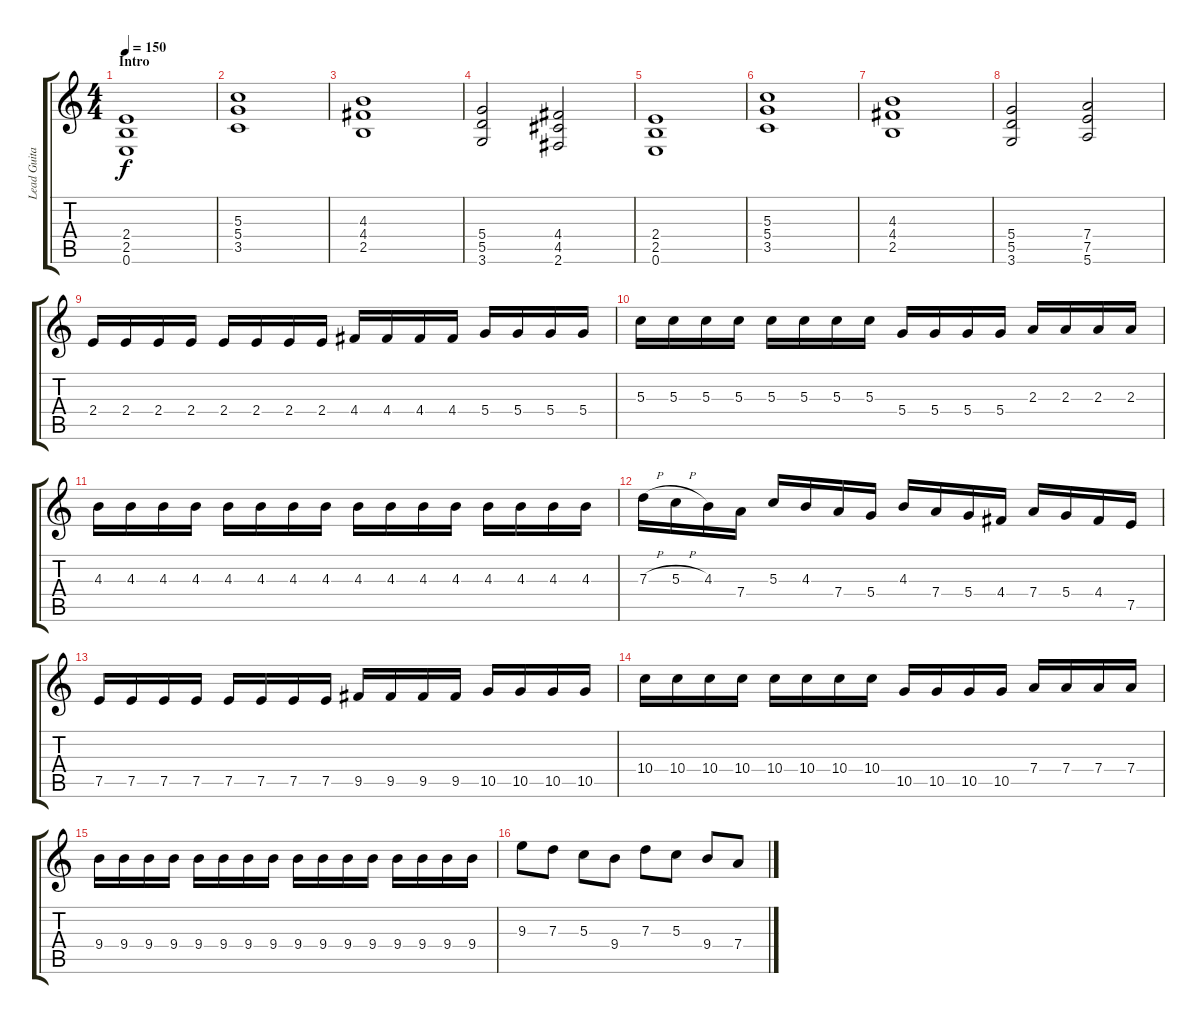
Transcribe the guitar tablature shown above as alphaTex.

\track ("Lead Guitar II (Dist)" "Lead Guita") {instrument distortionguitar}
\staff {score tabs}
\tuning (E4 B3 G3 D3 A2 E2) {hide}
\ts (4 4)
\section ("" "Intro")
\tempo 150
\clef g2
\ks c
(2.4 2.5 0.6).1{dy f instrument distortionguitar} |
(5.3 5.4 3.5).1 |
(4.3 4.4 2.5).1 |
(5.4 5.5 3.6).2 (4.4 4.5 2.6).2 |
(2.4 2.5 0.6).1 |
(5.3 5.4 3.5).1 |
(4.3 4.4 2.5).1 |
(5.4 5.5 3.6).2 (7.4 7.5 5.6).2 |
2.4.16 2.4.16 2.4.16 2.4.16 2.4.16 2.4.16 2.4.16 2.4.16 4.4.16 4.4.16 4.4.16 4.4.16 5.4.16 5.4.16 5.4.16 5.4.16 |
5.3.16 5.3.16 5.3.16 5.3.16 5.3.16 5.3.16 5.3.16 5.3.16 5.4.16 5.4.16 5.4.16 5.4.16 2.3.16 2.3.16 2.3.16 2.3.16 |
4.3.16 4.3.16 4.3.16 4.3.16 4.3.16 4.3.16 4.3.16 4.3.16 4.3.16 4.3.16 4.3.16 4.3.16 4.3.16 4.3.16 4.3.16 4.3.16 |
7.3{h}.16 5.3{h}.16 4.3.16 7.4.16 5.3.16 4.3.16 7.4.16 5.4.16 4.3.16 7.4.16 5.4.16 4.4.16 7.4.16 5.4.16 4.4.16 7.5.16 |
7.5.16 7.5.16 7.5.16 7.5.16 7.5.16 7.5.16 7.5.16 7.5.16 9.5.16 9.5.16 9.5.16 9.5.16 10.5.16 10.5.16 10.5.16 10.5.16 |
10.4.16 10.4.16 10.4.16 10.4.16 10.4.16 10.4.16 10.4.16 10.4.16 10.5.16 10.5.16 10.5.16 10.5.16 7.4.16 7.4.16 7.4.16 7.4.16 |
9.4.16 9.4.16 9.4.16 9.4.16 9.4.16 9.4.16 9.4.16 9.4.16 9.4.16 9.4.16 9.4.16 9.4.16 9.4.16 9.4.16 9.4.16 9.4.16 |
9.3.8 7.3.8 5.3.8 9.4.8 7.3.8 5.3.8 9.4.8 7.4.8
